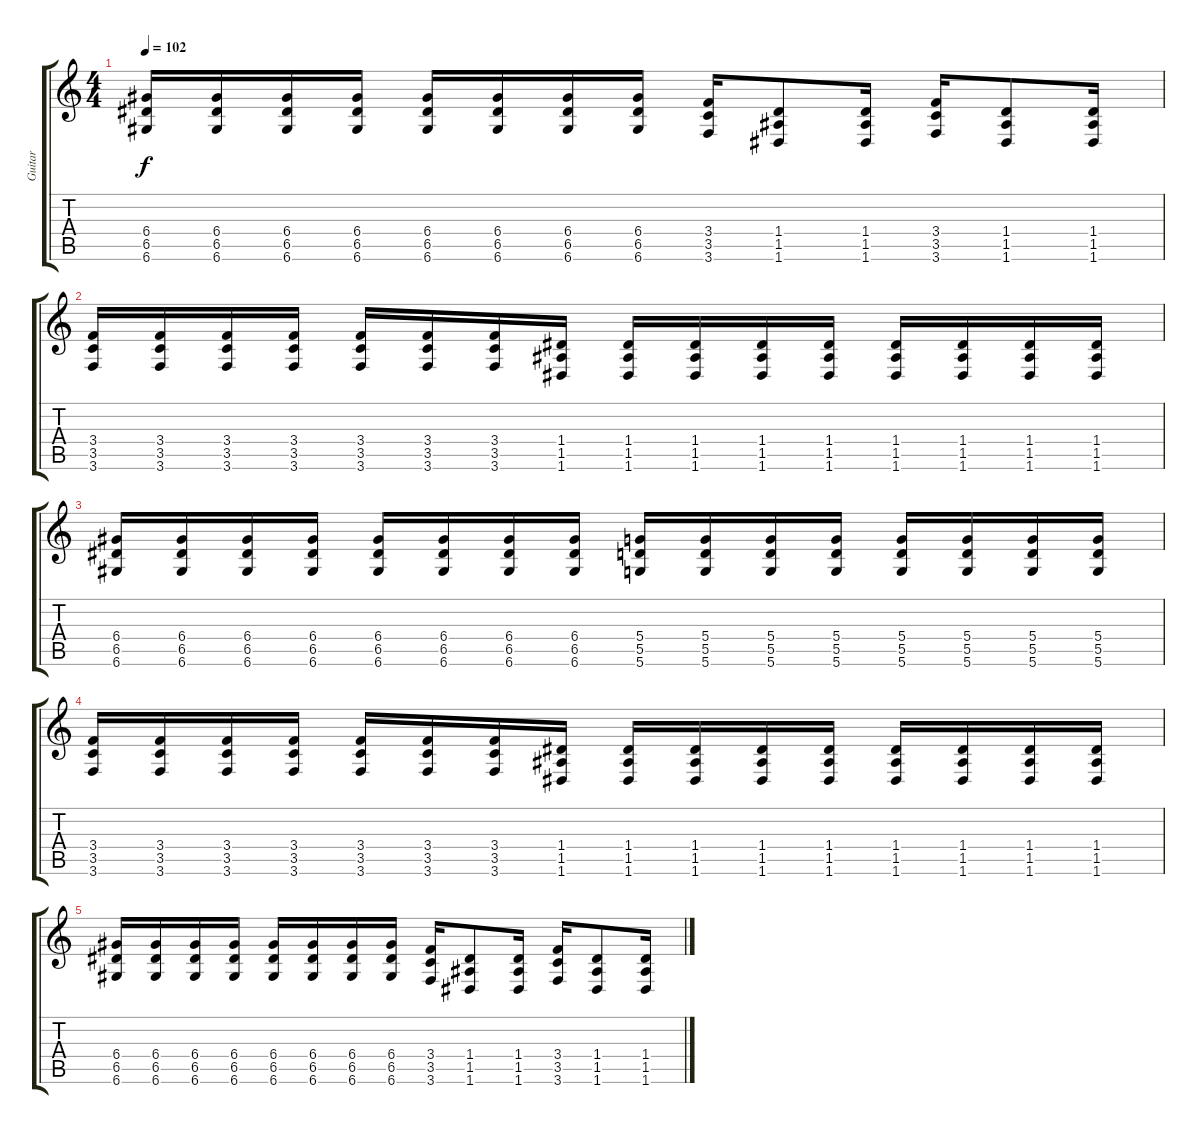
\track ("Guitar" "Guitar") {instrument distortionguitar}
\staff {score tabs}
\tuning (E4 B3 G3 D3 A2 D2) {hide}
\ts (4 4)
\tempo 102
\clef g2
\ks c
(6.4 6.5 6.6).16{dy f} (6.4 6.5 6.6).16 (6.4 6.5 6.6).16 (6.4 6.5 6.6).16 (6.4 6.5 6.6).16 (6.4 6.5 6.6).16 (6.4 6.5 6.6).16 (6.4 6.5 6.6).16 (3.4 3.5 3.6).16 (1.4 1.5 1.6).8 (1.4 1.5 1.6).16 (3.4 3.5 3.6).16 (1.4 1.5 1.6).8 (1.4 1.5 1.6).16 |
(3.4 3.5 3.6).16 (3.4 3.5 3.6).16 (3.4 3.5 3.6).16 (3.4 3.5 3.6).16 (3.4 3.5 3.6).16 (3.4 3.5 3.6).16 (3.4 3.5 3.6).16 (1.4 1.5 1.6).16 (1.4 1.5 1.6).16 (1.4 1.5 1.6).16 (1.4 1.5 1.6).16 (1.4 1.5 1.6).16 (1.4 1.5 1.6).16 (1.4 1.5 1.6).16 (1.4 1.5 1.6).16 (1.4 1.5 1.6).16 |
(6.4 6.5 6.6).16 (6.4 6.5 6.6).16 (6.4 6.5 6.6).16 (6.4 6.5 6.6).16 (6.4 6.5 6.6).16 (6.4 6.5 6.6).16 (6.4 6.5 6.6).16 (6.4 6.5 6.6).16 (5.4 5.5 5.6).16 (5.4 5.5 5.6).16 (5.4 5.5 5.6).16 (5.4 5.5 5.6).16 (5.4 5.5 5.6).16 (5.4 5.5 5.6).16 (5.4 5.5 5.6).16 (5.4 5.5 5.6).16 |
(3.4 3.5 3.6).16 (3.4 3.5 3.6).16 (3.4 3.5 3.6).16 (3.4 3.5 3.6).16 (3.4 3.5 3.6).16 (3.4 3.5 3.6).16 (3.4 3.5 3.6).16 (1.4 1.5 1.6).16 (1.4 1.5 1.6).16 (1.4 1.5 1.6).16 (1.4 1.5 1.6).16 (1.4 1.5 1.6).16 (1.4 1.5 1.6).16 (1.4 1.5 1.6).16 (1.4 1.5 1.6).16 (1.4 1.5 1.6).16 |
(6.4 6.5 6.6).16 (6.4 6.5 6.6).16 (6.4 6.5 6.6).16 (6.4 6.5 6.6).16 (6.4 6.5 6.6).16 (6.4 6.5 6.6).16 (6.4 6.5 6.6).16 (6.4 6.5 6.6).16 (3.4 3.5 3.6).16 (1.4 1.5 1.6).8 (1.4 1.5 1.6).16 (3.4 3.5 3.6).16 (1.4 1.5 1.6).8 (1.4 1.5 1.6).16
